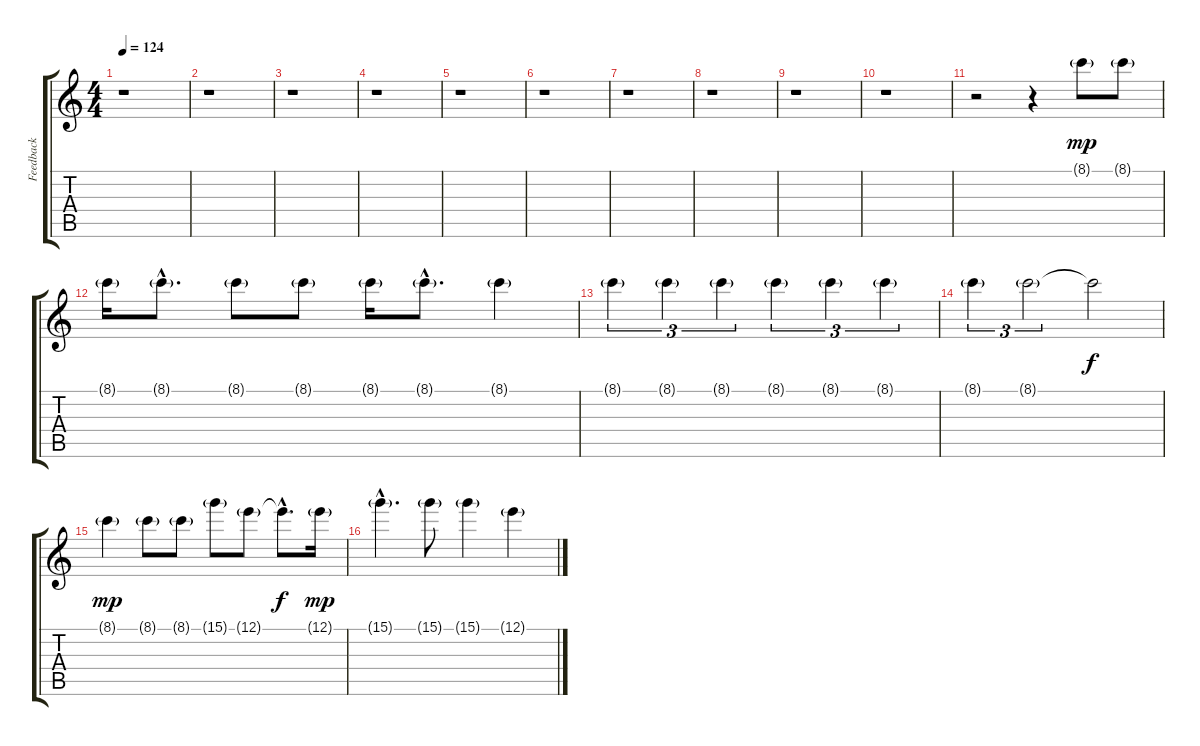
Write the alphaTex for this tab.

\track ("Feedback" "Feedback") {instrument distortionguitar}
\staff {score tabs}
\tuning (E4 B3 G3 D3 A2 E2) {hide}
\ts (4 4)
\tempo 124
\clef g2
\ks c
r.1{dy mp} |
r.1 |
r.1 |
r.1 |
r.1 |
r.1 |
r.1 |
r.1 |
r.1 |
r.1 |
r.2 r.4 8.1{g}.8 8.1{g}.8 |
8.1{g}.16 8.1{g hac}.8{d} 8.1{g}.8 8.1{g}.8 8.1{g}.16 8.1{g hac}.8{d} 8.1{g}.4 |
8.1{g}.4{tu (3 2)} 8.1{g}.4{tu (3 2)} 8.1{g}.4{tu (3 2)} 8.1{g}.4{tu (3 2)} 8.1{g}.4{tu (3 2)} 8.1{g}.4{tu (3 2)} |
8.1{g}.4{tu (3 2)} 8.1{g}.2{tu (3 2)} 8.1{t}.2{dy f} |
8.1{g}.4{dy mp} 8.1{g}.8 8.1{g}.8 15.1{g}.8 12.1{g}.8 12.1{hac t}.8{d dy f} 12.1{g}.16{dy mp} |
15.1{g hac}.4{d} 15.1{g}.8 15.1{g}.4 12.1{g}.4
